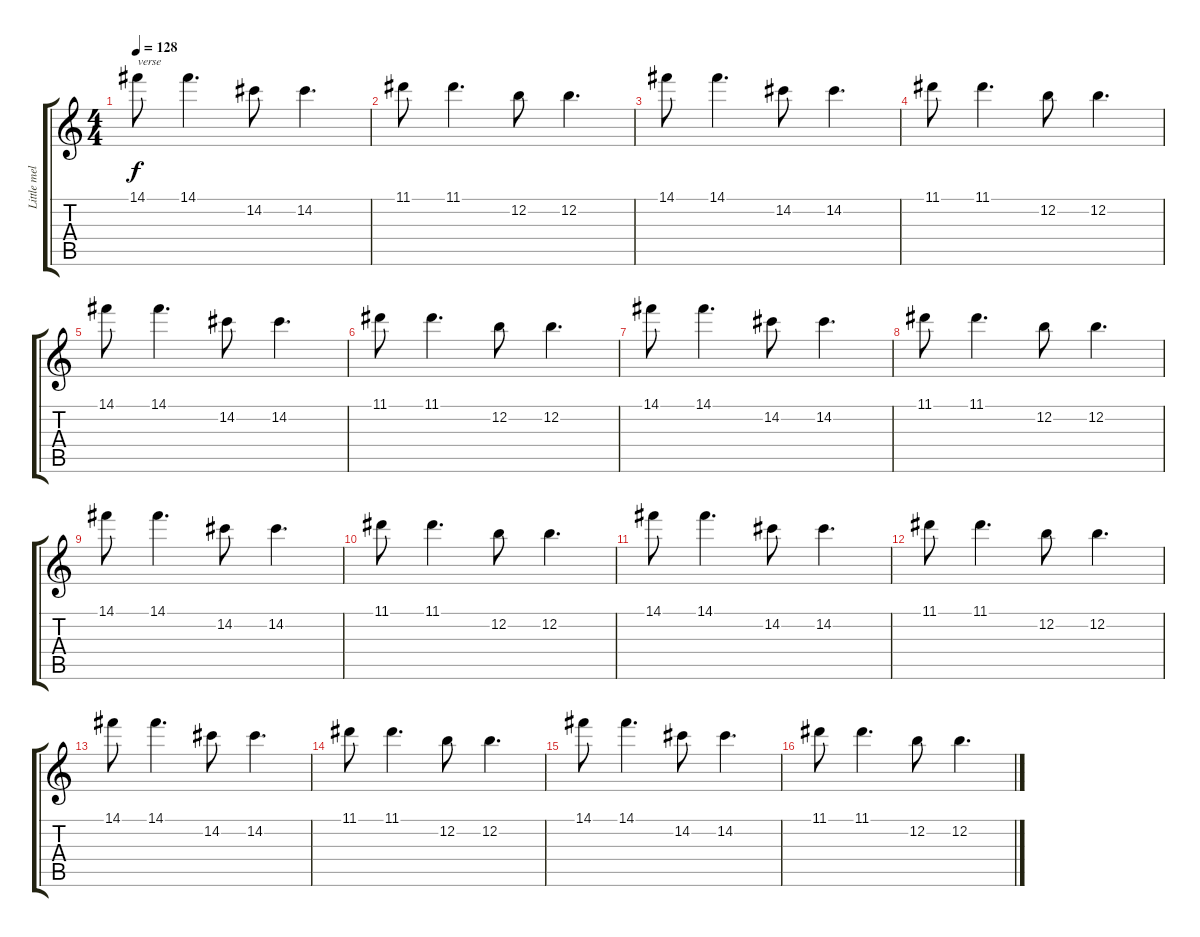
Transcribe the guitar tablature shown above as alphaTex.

\track ("Little melody thing" "Little mel") {instrument acousticguitarnylon}
\staff {score tabs}
\tuning (E4 B3 G3 D3 A2 D2) {hide}
\ts (4 4)
\tempo 128
\clef g2
\ks c
14.1.8{txt "verse" dy f} 14.1.4{d} 14.2.8 14.2.4{d} |
11.1.8 11.1.4{d} 12.2.8 12.2.4{d} |
14.1.8 14.1.4{d} 14.2.8 14.2.4{d} |
11.1.8 11.1.4{d} 12.2.8 12.2.4{d} |
14.1.8 14.1.4{d} 14.2.8 14.2.4{d} |
11.1.8 11.1.4{d} 12.2.8 12.2.4{d} |
14.1.8 14.1.4{d} 14.2.8 14.2.4{d} |
11.1.8 11.1.4{d} 12.2.8 12.2.4{d} |
14.1.8 14.1.4{d} 14.2.8 14.2.4{d} |
11.1.8 11.1.4{d} 12.2.8 12.2.4{d} |
14.1.8 14.1.4{d} 14.2.8 14.2.4{d} |
11.1.8 11.1.4{d} 12.2.8 12.2.4{d} |
14.1.8 14.1.4{d} 14.2.8 14.2.4{d} |
11.1.8 11.1.4{d} 12.2.8 12.2.4{d} |
14.1.8 14.1.4{d} 14.2.8 14.2.4{d} |
11.1.8 11.1.4{d} 12.2.8 12.2.4{d}
